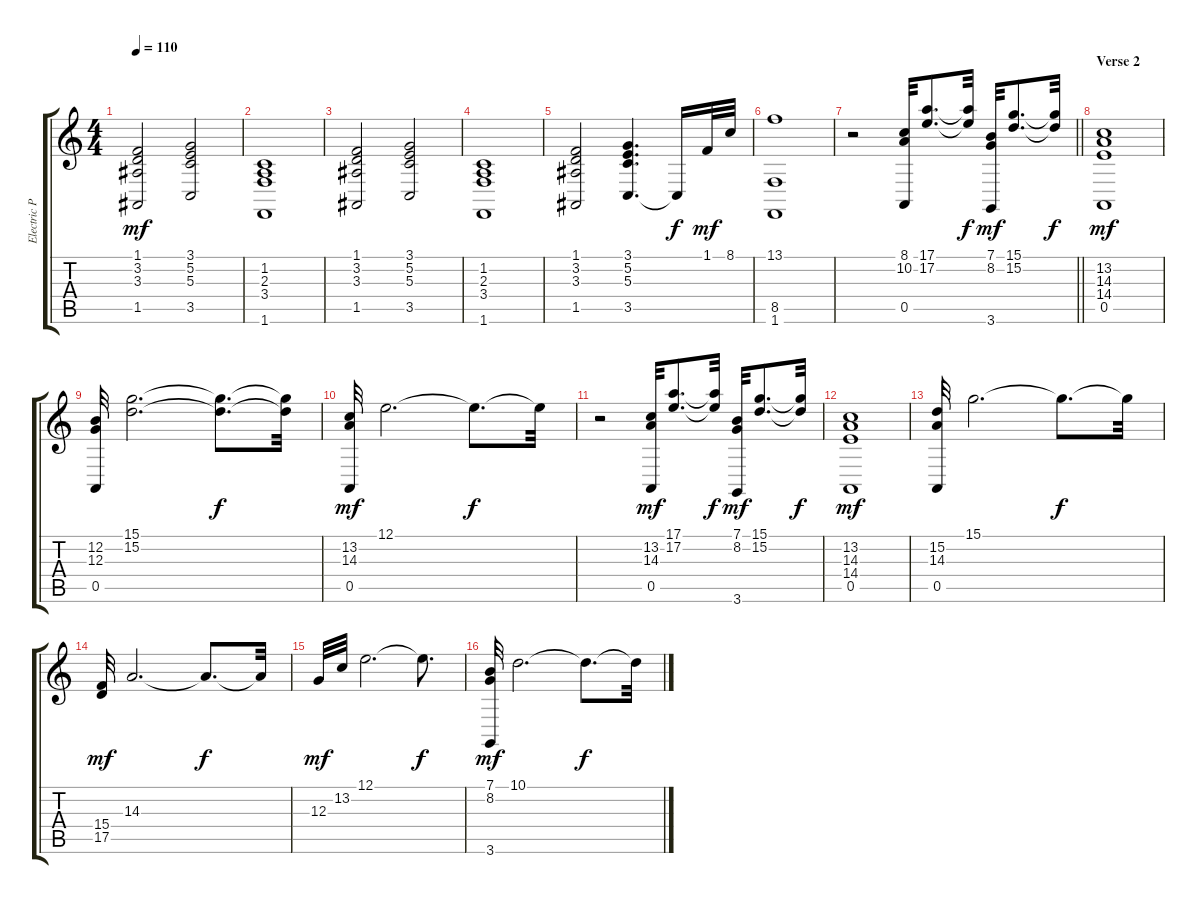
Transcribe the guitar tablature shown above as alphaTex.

\track ("Electric Piano" "Electric P") {instrument electricgrandpiano}
\staff {score tabs}
\tuning (E4 B3 G3 D3 A2 E2) {hide}
\ts (4 4)
\tempo 110
\clef g2
\ks c
(1.1 3.2 3.3 1.5).2{dy mf} (3.1 5.2 5.3 3.5).2 |
(1.2 2.3 3.4 1.6).1 |
(1.1 3.2 3.3 1.5).2 (3.1 5.2 5.3 3.5).2 |
(1.2 2.3 3.4 1.6).1 |
(1.1 3.2 3.3 1.5).2 (3.1 5.2 5.3 3.5).4{d} 3.5{t}.16{dy f} 1.1.32{dy mf} 8.1.32 |
(13.1 8.5 1.6).1 |
\barLineRight lightlight
r.2 (8.1 10.2 0.5).32 (17.1 17.2).8{d} (17.1{t} 17.2{t}).32{dy f} (7.1 8.2 3.6).32{dy mf} (15.1 15.2).8{d} (15.1{t} 15.2{t}).32{dy f} |
\section ("" "Verse 2")
(13.2 14.3 14.4 0.5).1{dy mf} |
(12.2 12.3 0.5).32 (15.1 15.2).2{d} (15.1{t} 15.2{t}).8{d dy f} (15.1{t} 15.2{t}).32 |
(13.2 14.3 0.5).32{dy mf} 12.1.2{d} 12.1{t}.8{d dy f} 12.1{t}.32 |
r.2 (13.2 14.3 0.5).32{dy mf} (17.1 17.2).8{d} (17.1{t} 17.2{t}).32{dy f} (7.1 8.2 3.6).32{dy mf} (15.1 15.2).8{d} (15.1{t} 15.2{t}).32{dy f} |
(13.2 14.3 14.4 0.5).1{dy mf} |
(15.2 14.3 0.5).32 15.1.2{d} 15.1{t}.8{d dy f} 15.1{t}.32 |
(15.4 17.5).32{dy mf} 14.3.2{d} 14.3{t}.8{d dy f} 14.3{t}.32 |
12.3.32{dy mf} 13.2.32 12.1.2{d} 12.1{t}.8{d dy f} |
(7.1 8.2 3.6).32{dy mf} 10.1.2{d} 10.1{t}.8{d dy f} 10.1{t}.32
